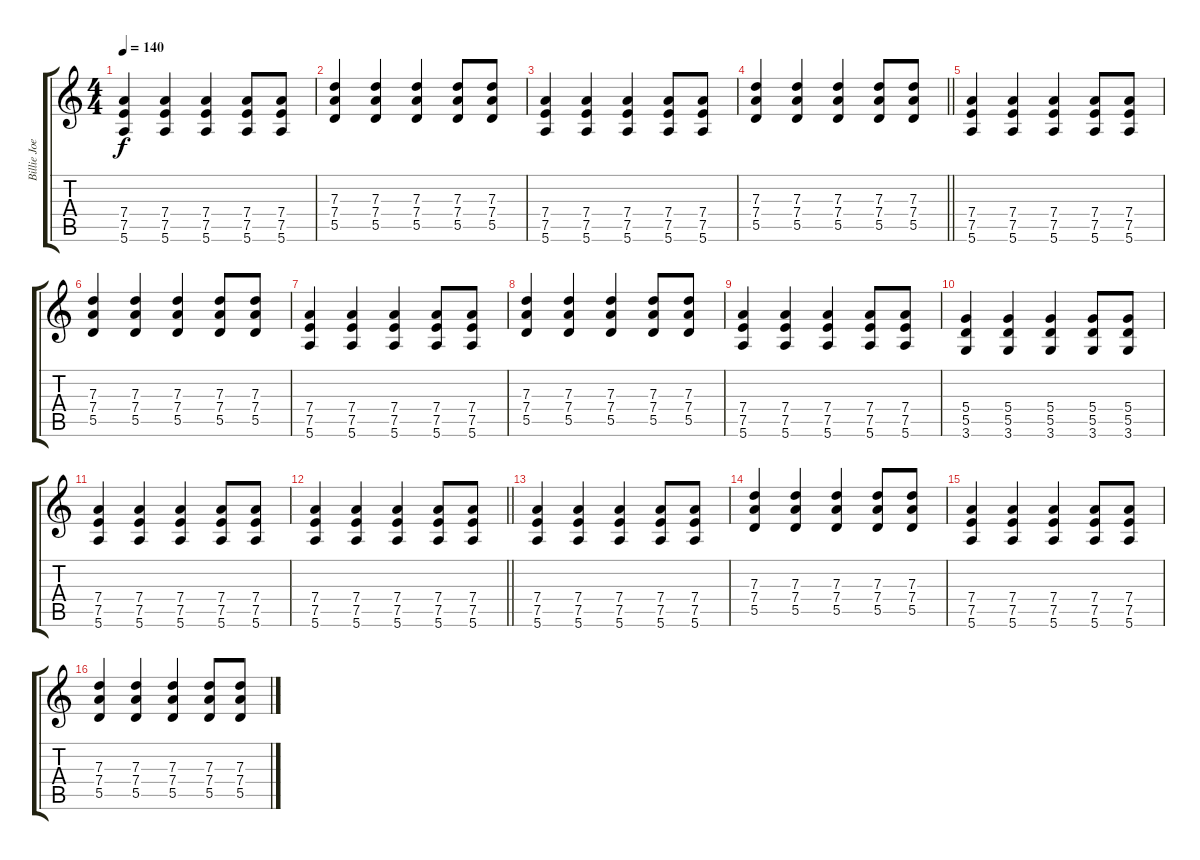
\track ("Billie Joe" "Billie Joe") {instrument distortionguitar}
\staff {score tabs}
\tuning (E4 B3 G3 D3 A2 E2) {hide}
\ts (4 4)
\tempo 140
\clef g2
\ks c
(7.4 7.5 5.6).4{dy f} (7.4 7.5 5.6).4 (7.4 7.5 5.6).4 (7.4 7.5 5.6).8 (7.4 7.5 5.6).8 |
(7.3 7.4 5.5).4 (7.3 7.4 5.5).4 (7.3 7.4 5.5).4 (7.3 7.4 5.5).8 (7.3 7.4 5.5).8 |
(7.4 7.5 5.6).4 (7.4 7.5 5.6).4 (7.4 7.5 5.6).4 (7.4 7.5 5.6).8 (7.4 7.5 5.6).8 |
\barLineRight lightlight
(7.3 7.4 5.5).4 (7.3 7.4 5.5).4 (7.3 7.4 5.5).4 (7.3 7.4 5.5).8 (7.3 7.4 5.5).8 |
(7.4 7.5 5.6).4 (7.4 7.5 5.6).4 (7.4 7.5 5.6).4 (7.4 7.5 5.6).8 (7.4 7.5 5.6).8 |
(7.3 7.4 5.5).4 (7.3 7.4 5.5).4 (7.3 7.4 5.5).4 (7.3 7.4 5.5).8 (7.3 7.4 5.5).8 |
(7.4 7.5 5.6).4 (7.4 7.5 5.6).4 (7.4 7.5 5.6).4 (7.4 7.5 5.6).8 (7.4 7.5 5.6).8 |
(7.3 7.4 5.5).4 (7.3 7.4 5.5).4 (7.3 7.4 5.5).4 (7.3 7.4 5.5).8 (7.3 7.4 5.5).8 |
(7.4 7.5 5.6).4 (7.4 7.5 5.6).4 (7.4 7.5 5.6).4 (7.4 7.5 5.6).8 (7.4 7.5 5.6).8 |
(5.4 5.5 3.6).4 (5.4 5.5 3.6).4 (5.4 5.5 3.6).4 (5.4 5.5 3.6).8 (5.4 5.5 3.6).8 |
(7.4 7.5 5.6).4 (7.4 7.5 5.6).4 (7.4 7.5 5.6).4 (7.4 7.5 5.6).8 (7.4 7.5 5.6).8 |
\barLineRight lightlight
(7.4 7.5 5.6).4 (7.4 7.5 5.6).4 (7.4 7.5 5.6).4 (7.4 7.5 5.6).8 (7.4 7.5 5.6).8 |
(7.4 7.5 5.6).4 (7.4 7.5 5.6).4 (7.4 7.5 5.6).4 (7.4 7.5 5.6).8 (7.4 7.5 5.6).8 |
(7.3 7.4 5.5).4 (7.3 7.4 5.5).4 (7.3 7.4 5.5).4 (7.3 7.4 5.5).8 (7.3 7.4 5.5).8 |
(7.4 7.5 5.6).4 (7.4 7.5 5.6).4 (7.4 7.5 5.6).4 (7.4 7.5 5.6).8 (7.4 7.5 5.6).8 |
(7.3 7.4 5.5).4 (7.3 7.4 5.5).4 (7.3 7.4 5.5).4 (7.3 7.4 5.5).8 (7.3 7.4 5.5).8
